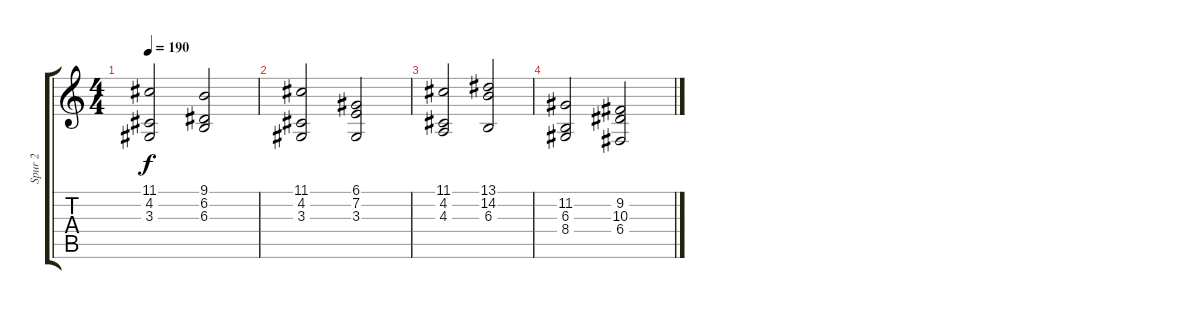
\track ("Spur 2" "Spur 2") {instrument stringensemble1}
\staff {score tabs}
\tuning (D4 A3 F3 C3 G2 D2) {hide}
\ts (4 4)
\tempo 190
\clef g2
\ks c
(11.1 4.2 3.3).2{dy f} (9.1 6.2 6.3).2 |
(11.1 4.2 3.3).2 (6.1 7.2 3.3).2 |
(11.1 4.2 4.3).2 (13.1 14.2 6.3).2 |
(11.2 6.3 8.4).2 (9.2 10.3 6.4).2
